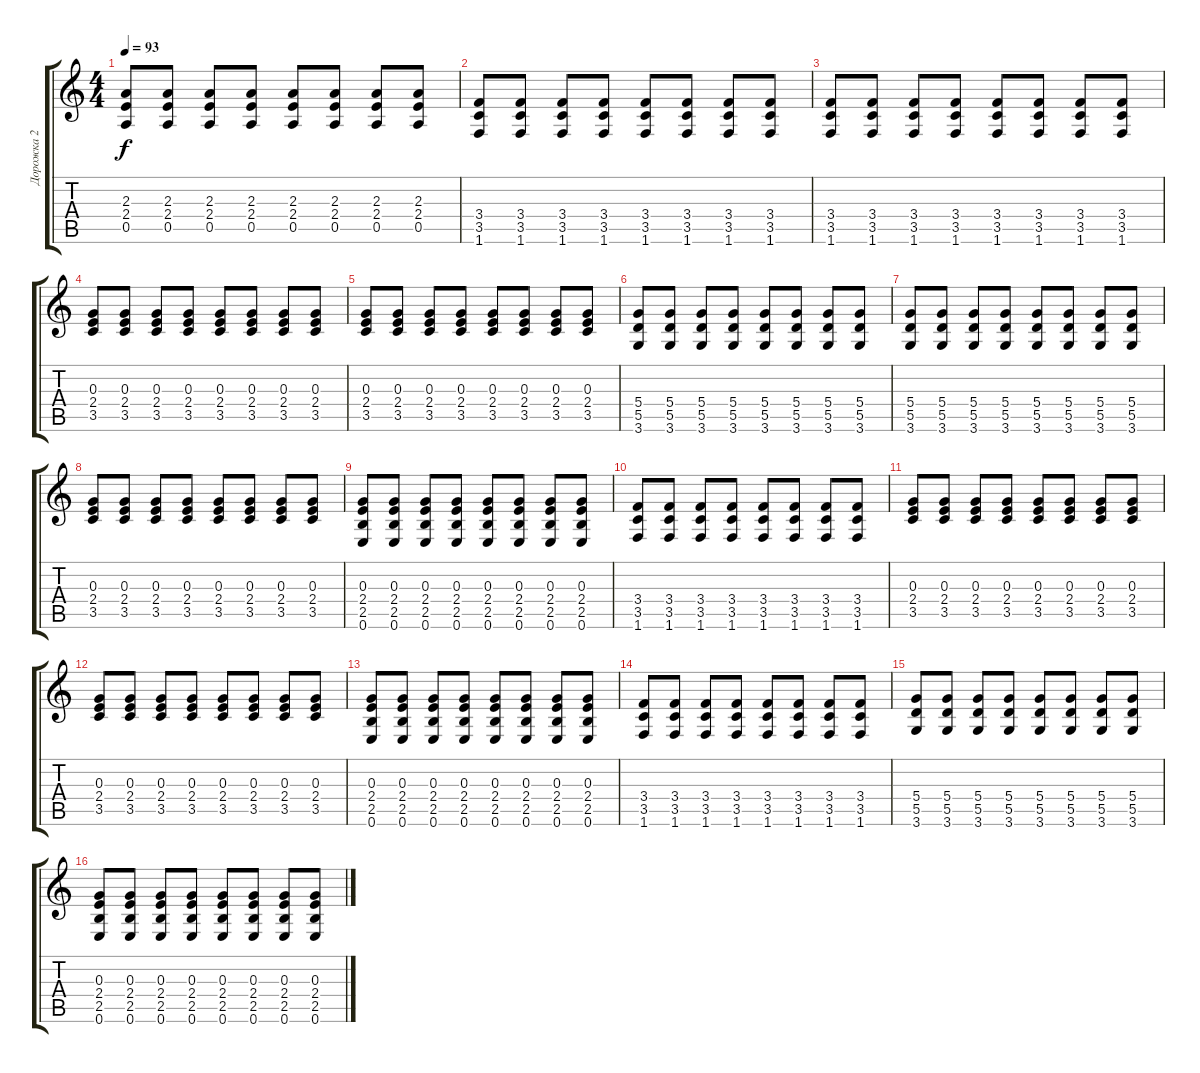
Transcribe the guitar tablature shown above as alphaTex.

\track ("Дорожка 2" "Дорожка 2") {instrument distortionguitar}
\staff {score tabs}
\tuning (E4 B3 G3 D3 A2 E2) {hide}
\ts (4 4)
\tempo 93
\clef g2
\ks c
(2.3 2.4 0.5).8{dy f} (2.3 2.4 0.5).8 (2.3 2.4 0.5).8 (2.3 2.4 0.5).8 (2.3 2.4 0.5).8 (2.3 2.4 0.5).8 (2.3 2.4 0.5).8 (2.3 2.4 0.5).8 |
(3.4 3.5 1.6).8 (3.4 3.5 1.6).8 (3.4 3.5 1.6).8 (3.4 3.5 1.6).8 (3.4 3.5 1.6).8 (3.4 3.5 1.6).8 (3.4 3.5 1.6).8 (3.4 3.5 1.6).8 |
(3.4 3.5 1.6).8 (3.4 3.5 1.6).8 (3.4 3.5 1.6).8 (3.4 3.5 1.6).8 (3.4 3.5 1.6).8 (3.4 3.5 1.6).8 (3.4 3.5 1.6).8 (3.4 3.5 1.6).8 |
(0.3 2.4 3.5).8 (0.3 2.4 3.5).8 (0.3 2.4 3.5).8 (0.3 2.4 3.5).8 (0.3 2.4 3.5).8 (0.3 2.4 3.5).8 (0.3 2.4 3.5).8 (0.3 2.4 3.5).8 |
(0.3 2.4 3.5).8 (0.3 2.4 3.5).8 (0.3 2.4 3.5).8 (0.3 2.4 3.5).8 (0.3 2.4 3.5).8 (0.3 2.4 3.5).8 (0.3 2.4 3.5).8 (0.3 2.4 3.5).8 |
(5.4 5.5 3.6).8 (5.4 5.5 3.6).8 (5.4 5.5 3.6).8 (5.4 5.5 3.6).8 (5.4 5.5 3.6).8 (5.4 5.5 3.6).8 (5.4 5.5 3.6).8 (5.4 5.5 3.6).8 |
(5.4 5.5 3.6).8 (5.4 5.5 3.6).8 (5.4 5.5 3.6).8 (5.4 5.5 3.6).8 (5.4 5.5 3.6).8 (5.4 5.5 3.6).8 (5.4 5.5 3.6).8 (5.4 5.5 3.6).8 |
(0.3 2.4 3.5).8 (0.3 2.4 3.5).8 (0.3 2.4 3.5).8 (0.3 2.4 3.5).8 (0.3 2.4 3.5).8 (0.3 2.4 3.5).8 (0.3 2.4 3.5).8 (0.3 2.4 3.5).8 |
(0.3 2.4 2.5 0.6).8 (0.3 2.4 2.5 0.6).8 (0.3 2.4 2.5 0.6).8 (0.3 2.4 2.5 0.6).8 (0.3 2.4 2.5 0.6).8 (0.3 2.4 2.5 0.6).8 (0.3 2.4 2.5 0.6).8 (0.3 2.4 2.5 0.6).8 |
(3.4 3.5 1.6).8 (3.4 3.5 1.6).8 (3.4 3.5 1.6).8 (3.4 3.5 1.6).8 (3.4 3.5 1.6).8 (3.4 3.5 1.6).8 (3.4 3.5 1.6).8 (3.4 3.5 1.6).8 |
(0.3 2.4 3.5).8 (0.3 2.4 3.5).8 (0.3 2.4 3.5).8 (0.3 2.4 3.5).8 (0.3 2.4 3.5).8 (0.3 2.4 3.5).8 (0.3 2.4 3.5).8 (0.3 2.4 3.5).8 |
(0.3 2.4 3.5).8 (0.3 2.4 3.5).8 (0.3 2.4 3.5).8 (0.3 2.4 3.5).8 (0.3 2.4 3.5).8 (0.3 2.4 3.5).8 (0.3 2.4 3.5).8 (0.3 2.4 3.5).8 |
(0.3 2.4 2.5 0.6).8 (0.3 2.4 2.5 0.6).8 (0.3 2.4 2.5 0.6).8 (0.3 2.4 2.5 0.6).8 (0.3 2.4 2.5 0.6).8 (0.3 2.4 2.5 0.6).8 (0.3 2.4 2.5 0.6).8 (0.3 2.4 2.5 0.6).8 |
(3.4 3.5 1.6).8 (3.4 3.5 1.6).8 (3.4 3.5 1.6).8 (3.4 3.5 1.6).8 (3.4 3.5 1.6).8 (3.4 3.5 1.6).8 (3.4 3.5 1.6).8 (3.4 3.5 1.6).8 |
(5.4 5.5 3.6).8 (5.4 5.5 3.6).8 (5.4 5.5 3.6).8 (5.4 5.5 3.6).8 (5.4 5.5 3.6).8 (5.4 5.5 3.6).8 (5.4 5.5 3.6).8 (5.4 5.5 3.6).8 |
(0.3 2.4 2.5 0.6).8 (0.3 2.4 2.5 0.6).8 (0.3 2.4 2.5 0.6).8 (0.3 2.4 2.5 0.6).8 (0.3 2.4 2.5 0.6).8 (0.3 2.4 2.5 0.6).8 (0.3 2.4 2.5 0.6).8 (0.3 2.4 2.5 0.6).8
